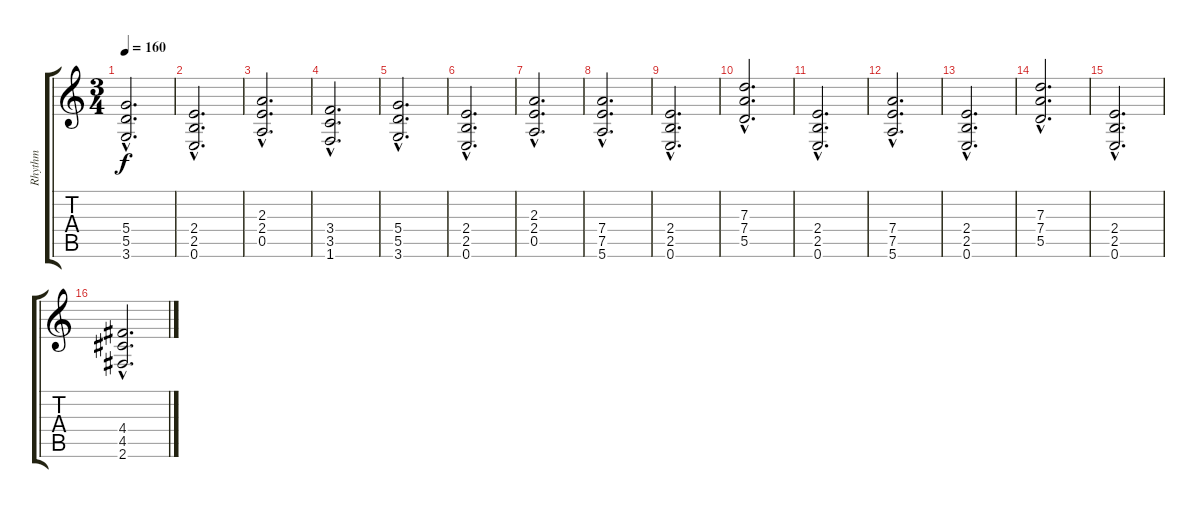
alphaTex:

\track ("Rhythm" "Rhythm") {instrument distortionguitar}
\staff {score tabs}
\tuning (E4 B3 G3 D3 A2 E2) {hide}
\ts (3 4)
\tempo 160
\clef g2
\ks c
(5.4{hac} 5.5{hac} 3.6{hac}).2{d dy f} |
(2.4{hac} 2.5{hac} 0.6{hac}).2{d} |
(2.3{hac} 2.4{hac} 0.5{hac}).2{d} |
(3.4{hac} 3.5{hac} 1.6{hac}).2{d} |
(5.4{hac} 5.5{hac} 3.6{hac}).2{d} |
(2.4{hac} 2.5{hac} 0.6{hac}).2{d} |
(2.3{hac} 2.4{hac} 0.5{hac}).2{d} |
(7.4{hac} 7.5{hac} 5.6{hac}).2{d balance 8} |
(2.4{hac} 2.5{hac} 0.6{hac}).2{d} |
(7.3{hac} 7.4{hac} 5.5{hac}).2{d} |
(2.4{hac} 2.5{hac} 0.6{hac}).2{d} |
(7.4{hac} 7.5{hac} 5.6{hac}).2{d} |
(2.4{hac} 2.5{hac} 0.6{hac}).2{d} |
(7.3{hac} 7.4{hac} 5.5{hac}).2{d} |
(2.4{hac} 2.5{hac} 0.6{hac}).2{d} |
(4.4{hac} 4.5{hac} 2.6{hac}).2{d}
